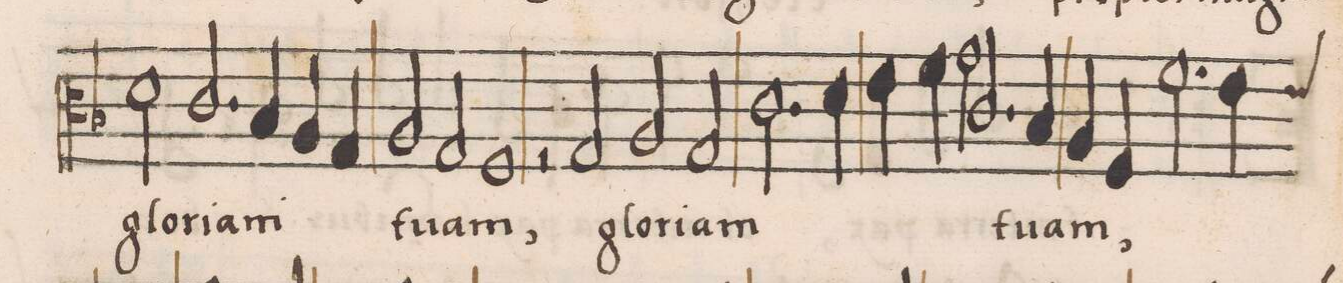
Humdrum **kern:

**kern	**text
*I"CANTVS	*
*clefC3	*
*k[b-]	*
*met(C|)	*
*M2/1	*
2d\	glo-
2.c/	-ri-
4B-/	-am
4A/	.
4G/	.
=29-	=29-
2A/	tu-
2G/	-am,
1F/	.
=30-	=30-
2r	.
2G/	glo-
2A/	-ri-
2G/	-am
=31-	=31-
2.c\	.
4d\	.
4e\	.
4f\	.
2g\	.
=32-	=32-
2.c/	tu-
4B-/	-am,
4A/	.
4F/	.
2.f\	.
=33-	=33-
*custos:e	*
4e\	.
*-	*-
